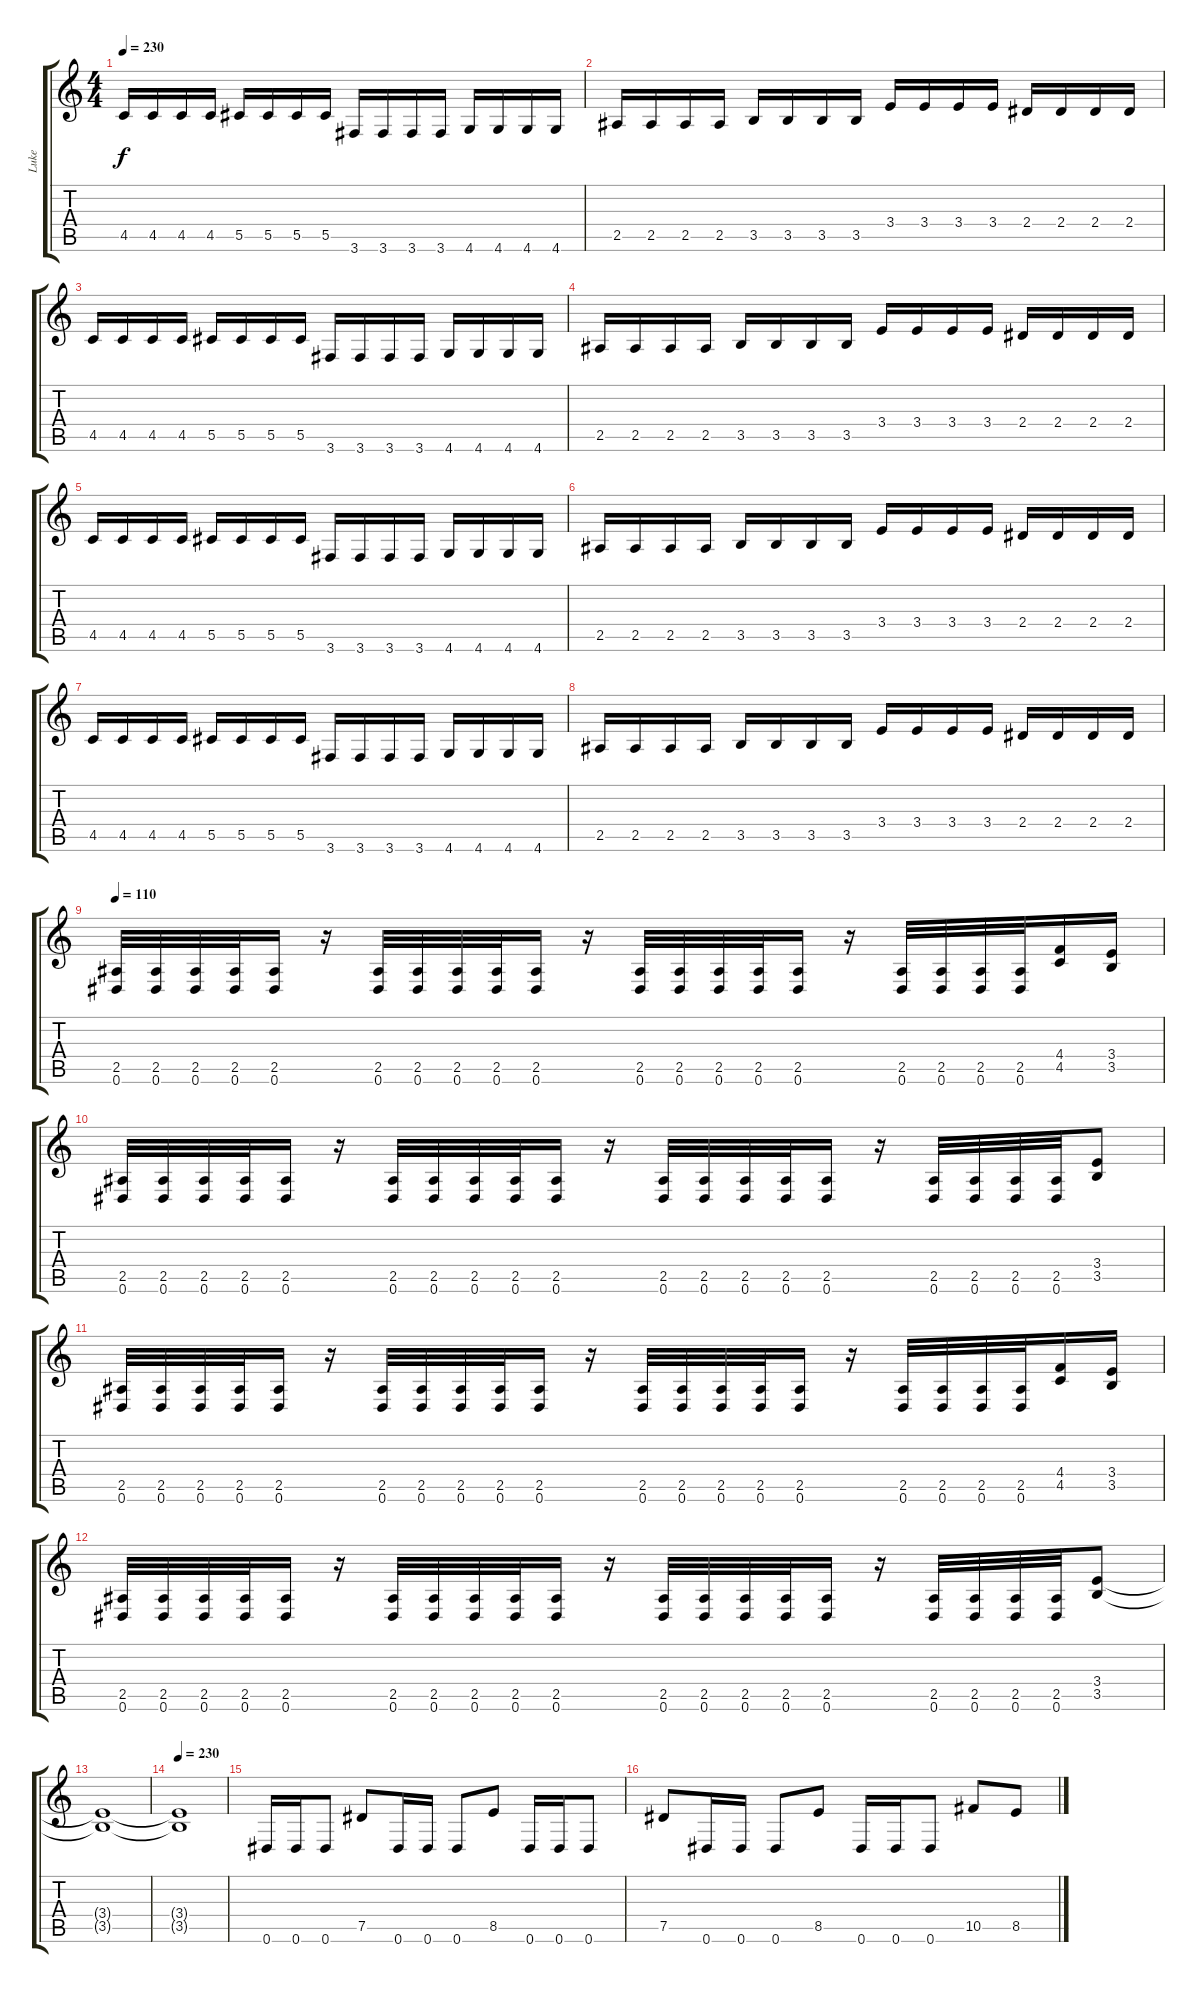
\track ("Luke" "Luke") {instrument distortionguitar}
\staff {score tabs}
\tuning (Eb4 Bb3 Gb3 Db3 Ab2 Eb2) {hide}
\ts (4 4)
\tempo 230
\clef g2
\ks c
4.5.16{dy f} 4.5.16 4.5.16 4.5.16 5.5.16 5.5.16 5.5.16 5.5.16 3.6.16 3.6.16 3.6.16 3.6.16 4.6.16 4.6.16 4.6.16 4.6.16 |
2.5.16 2.5.16 2.5.16 2.5.16 3.5.16 3.5.16 3.5.16 3.5.16 3.4.16 3.4.16 3.4.16 3.4.16 2.4.16 2.4.16 2.4.16 2.4.16 |
4.5.16 4.5.16 4.5.16 4.5.16 5.5.16 5.5.16 5.5.16 5.5.16 3.6.16 3.6.16 3.6.16 3.6.16 4.6.16 4.6.16 4.6.16 4.6.16 |
2.5.16 2.5.16 2.5.16 2.5.16 3.5.16 3.5.16 3.5.16 3.5.16 3.4.16 3.4.16 3.4.16 3.4.16 2.4.16 2.4.16 2.4.16 2.4.16 |
4.5.16 4.5.16 4.5.16 4.5.16 5.5.16 5.5.16 5.5.16 5.5.16 3.6.16 3.6.16 3.6.16 3.6.16 4.6.16 4.6.16 4.6.16 4.6.16 |
2.5.16 2.5.16 2.5.16 2.5.16 3.5.16 3.5.16 3.5.16 3.5.16 3.4.16 3.4.16 3.4.16 3.4.16 2.4.16 2.4.16 2.4.16 2.4.16 |
4.5.16 4.5.16 4.5.16 4.5.16 5.5.16 5.5.16 5.5.16 5.5.16 3.6.16 3.6.16 3.6.16 3.6.16 4.6.16 4.6.16 4.6.16 4.6.16 |
2.5.16 2.5.16 2.5.16 2.5.16 3.5.16 3.5.16 3.5.16 3.5.16 3.4.16 3.4.16 3.4.16 3.4.16 2.4.16 2.4.16 2.4.16 2.4.16 |
\tempo 110
(2.5 0.6).32 (2.5 0.6).32 (2.5 0.6).32 (2.5 0.6).32 (2.5 0.6).16 r.16 (2.5 0.6).32 (2.5 0.6).32 (2.5 0.6).32 (2.5 0.6).32 (2.5 0.6).16 r.16 (2.5 0.6).32 (2.5 0.6).32 (2.5 0.6).32 (2.5 0.6).32 (2.5 0.6).16 r.16 (2.5 0.6).32 (2.5 0.6).32 (2.5 0.6).32 (2.5 0.6).32 (4.4 4.5).16 (3.4 3.5).16 |
(2.5 0.6).32 (2.5 0.6).32 (2.5 0.6).32 (2.5 0.6).32 (2.5 0.6).16 r.16 (2.5 0.6).32 (2.5 0.6).32 (2.5 0.6).32 (2.5 0.6).32 (2.5 0.6).16 r.16 (2.5 0.6).32 (2.5 0.6).32 (2.5 0.6).32 (2.5 0.6).32 (2.5 0.6).16 r.16 (2.5 0.6).32 (2.5 0.6).32 (2.5 0.6).32 (2.5 0.6).32 (3.4 3.5).8 |
(2.5 0.6).32 (2.5 0.6).32 (2.5 0.6).32 (2.5 0.6).32 (2.5 0.6).16 r.16 (2.5 0.6).32 (2.5 0.6).32 (2.5 0.6).32 (2.5 0.6).32 (2.5 0.6).16 r.16 (2.5 0.6).32 (2.5 0.6).32 (2.5 0.6).32 (2.5 0.6).32 (2.5 0.6).16 r.16 (2.5 0.6).32 (2.5 0.6).32 (2.5 0.6).32 (2.5 0.6).32 (4.4 4.5).16 (3.4 3.5).16 |
(2.5 0.6).32 (2.5 0.6).32 (2.5 0.6).32 (2.5 0.6).32 (2.5 0.6).16 r.16 (2.5 0.6).32 (2.5 0.6).32 (2.5 0.6).32 (2.5 0.6).32 (2.5 0.6).16 r.16 (2.5 0.6).32 (2.5 0.6).32 (2.5 0.6).32 (2.5 0.6).32 (2.5 0.6).16 r.16 (2.5 0.6).32 (2.5 0.6).32 (2.5 0.6).32 (2.5 0.6).32 (3.4 3.5).8 |
(3.4{t} 3.5{t}).1 |
\tempo 230
(3.4{t} 3.5{t}).1 |
0.6.16 0.6.16 0.6.8 7.5.8 0.6.16 0.6.16 0.6.8 8.5.8 0.6.16 0.6.16 0.6.8 |
7.5.8 0.6.16 0.6.16 0.6.8 8.5.8 0.6.16 0.6.16 0.6.8 10.5.8 8.5.8
